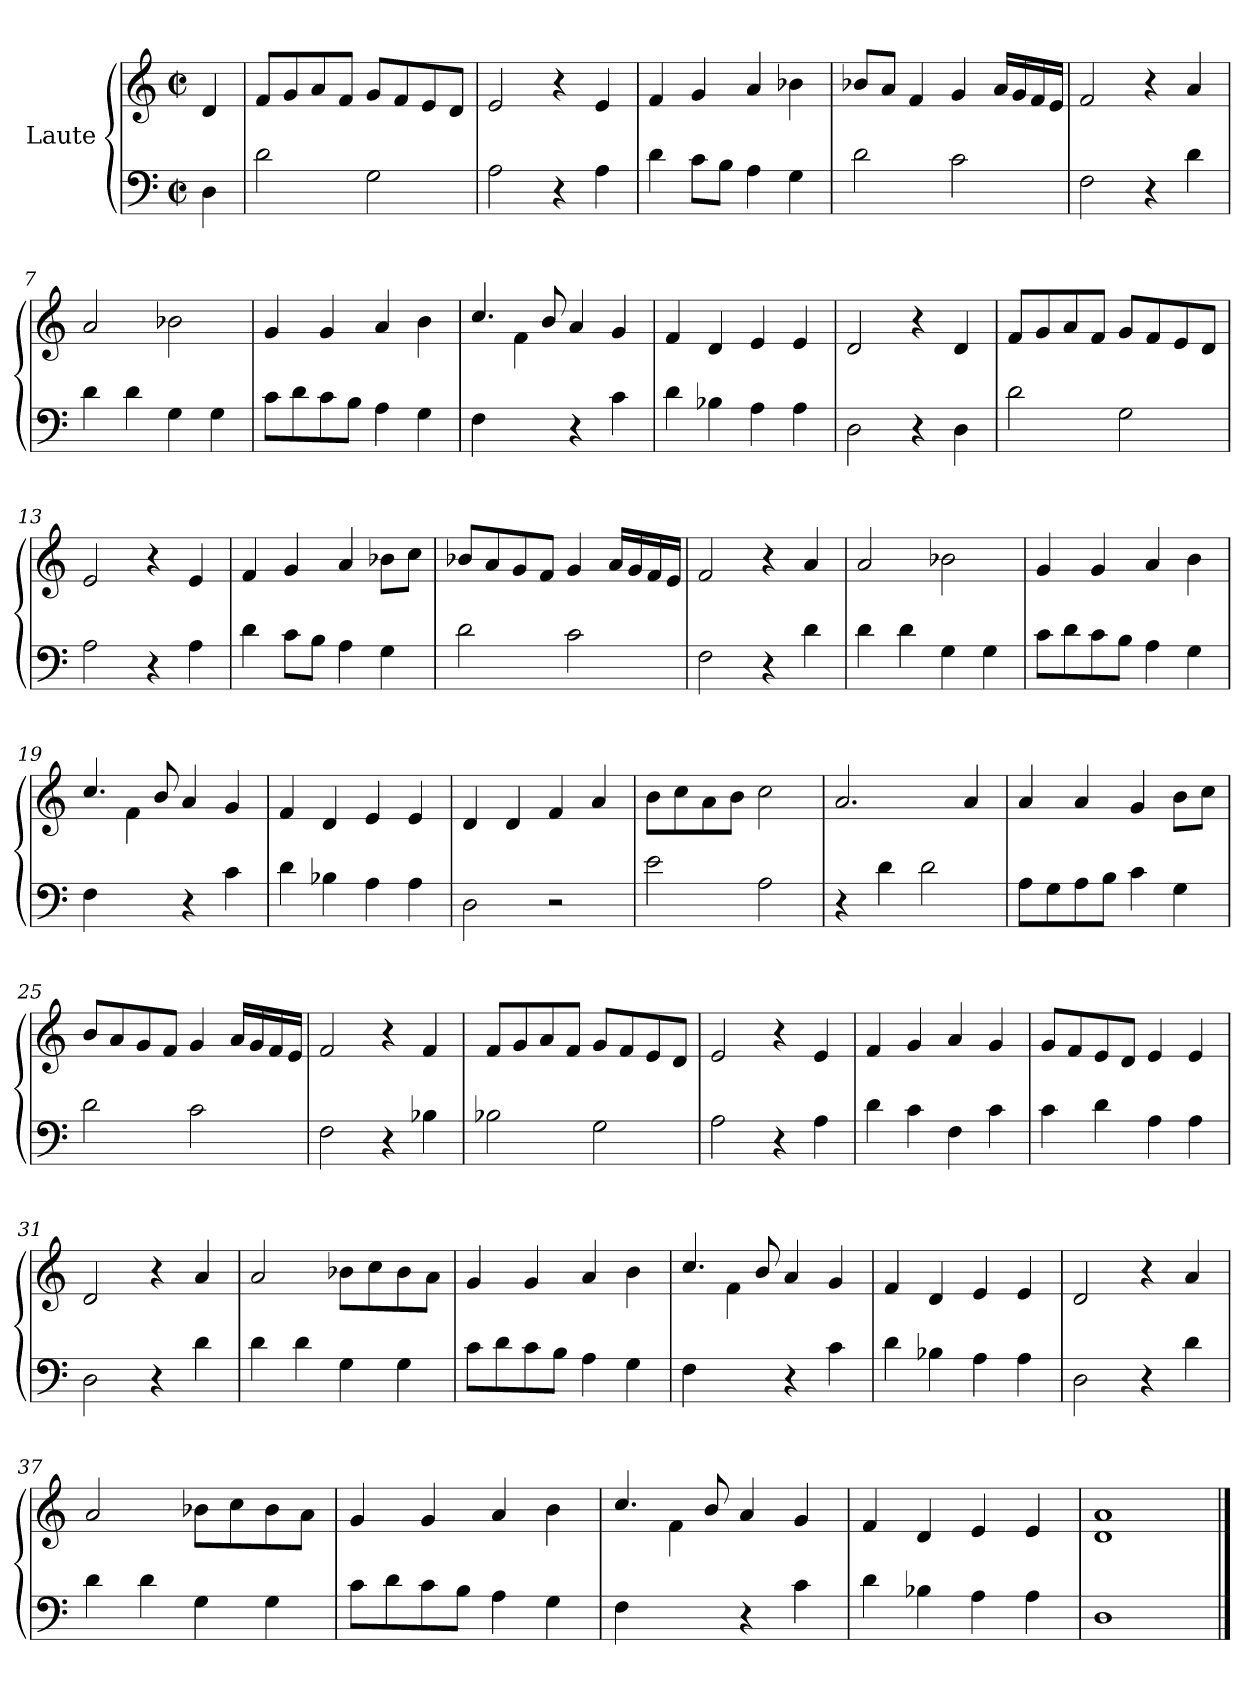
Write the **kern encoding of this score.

**kern	**kern
*part1	*part1
*staff2	*staff1
*I"Laute	*
*clefF4	*clefG2
*k[]	*k[]
*M2/2	*M2/2
*met(c|)	*met(c|)
=1	=1
4D\	4d/
=2	=2
2d\	8f/L
.	8g/
.	8a/
.	8f/J
2G\	8g/L
.	8f/
.	8e/
.	8d/J
=3	=3
2A\	2e/
4r	4r
4A\	4e/
=4	=4
4d\	4f/
8c\L	4g/
8B\J	.
4A\	4a/
4G\	4b-X\
=5	=5
2d\	8b-X/L
.	8a/J
.	4f/
2c\	4g/
.	16a/LL
.	16g/
.	16f/
.	16e/JJ
=6	=6
2F\	2f/
4r	4r
4d\	4a/
!!LO:LB:g=z
=7	=7
4d\	2a/
4d\	.
4G\	2b-X\
4G\	.
=8	=8
8c\L	4g/
8d\	.
8c\	4g/
8B\J	.
4A\	4a/
4G\	4b\
=9	=9
*	*^
4F\	4.cc/	4ryy
4ryy	.	4f\
.	8b/	.
4r	4a/	2ryy
4c\	4g/	.
*	*v	*v
=10	=10
4d\	4f/
4B-X\	4d/
4A\	4e/
4A\	4e/
=11	=11
2D\	2d/
4r	4r
4D\	4d/
=12	=12
2d\	8f/L
.	8g/
.	8a/
.	8f/J
2G\	8g/L
.	8f/
.	8e/
.	8d/J
!!LO:LB:g=z
=13	=13
2A\	2e/
4r	4r
4A\	4e/
=14	=14
4d\	4f/
8c\L	4g/
8B\J	.
4A\	4a/
4G\	8b-X\L
.	8cc\J
=15	=15
2d\	8b-X/L
.	8a/
.	8g/
.	8f/J
2c\	4g/
.	16a/LL
.	16g/
.	16f/
.	16e/JJ
=16	=16
2F\	2f/
4r	4r
4d\	4a/
!!LO:LB:g=z
=17	=17
4d\	2a/
4d\	.
4G\	2b-X\
4G\	.
=18	=18
8c\L	4g/
8d\	.
8c\	4g/
8B\J	.
4A\	4a/
4G\	4b\
=19	=19
*	*^
4F\	4.cc/	4rgyy
4ryy	.	4f\
.	8b/	.
4r	4a/	2ryy
4c\	4g/	.
*	*v	*v
=20	=20
4d\	4f/
4B-X\	4d/
4A\	4e/
4A\	4e/
=21	=21
2D\	4d/
.	4d/
2r	4f/
.	4a/
!!LO:LB:g=z
=22	=22
2e\	8b\L
.	8cc\
.	8a\
.	8b\J
2A\	2cc\
=23	=23
4r	2.a/
4d\	.
2d\	.
.	4a/
=24	=24
8A\L	4a/
8G\	.
8A\	4a/
8B\J	.
4c\	4g/
4G\	8b\L
.	8cc\J
=25	=25
2d\	8b/L
.	8a/
.	8g/
.	8f/J
2c\	4g/
.	16a/LL
.	16g/
.	16f/
.	16e/JJ
!!LO:PB:g=z
=26	=26
2F\	2f/
4r	4r
4B-X\	4f/
=27	=27
2B-X\	8f/L
.	8g/
.	8a/
.	8f/J
2G\	8g/L
.	8f/
.	8e/
.	8d/J
=28	=28
2A\	2e/
4r	4r
4A\	4e/
=29	=29
4d\	4f/
4c\	4g/
4F\	4a/
4c\	4g/
!!LO:LB:g=z
=30	=30
4c\	8g/L
.	8f/
4d\	8e/
.	8d/J
4A\	4e/
4A\	4e/
=31	=31
2D\	2d/
4r	4r
4d\	4a/
=32	=32
4d\	2a/
4d\	.
4G\	8b-X\L
.	8cc\
4G\	8b-\
.	8a\J
=33	=33
8c\L	4g/
8d\	.
8c\	4g/
8B\J	.
4A\	4a/
4G\	4b\
!!LO:LB:g=z
=34	=34
*	*^
4F\	4.cc/	4rgyy
4ryy	.	4f\
.	8b/	.
4r	4a/	2ryy
4c\	4g/	.
*	*v	*v
=35	=35
4d\	4f/
4B-X\	4d/
4A\	4e/
4A\	4e/
=36	=36
2D\	2d/
4r	4r
4d\	4a/
=37	=37
4d\	2a/
4d\	.
4G\	8b-X\L
.	8cc\
4G\	8b-\
.	8a\J
=38	=38
8c\L	4g/
8d\	.
8c\	4g/
8B\J	.
4A\	4a/
4G\	4b\
!!LO:LB:g=z
=39	=39
*	*^
4F\	4.cc/	4rgyy
4ryy	.	4f\
.	8b/	.
4r	4a/	2ryy
4c\	4g/	.
*	*v	*v
=40	=40
4d\	4f/
4B-X\	4d/
4A\	4e/
4A\	4e/
=41	=41
1D	1d 1a
==	==
*-	*-
